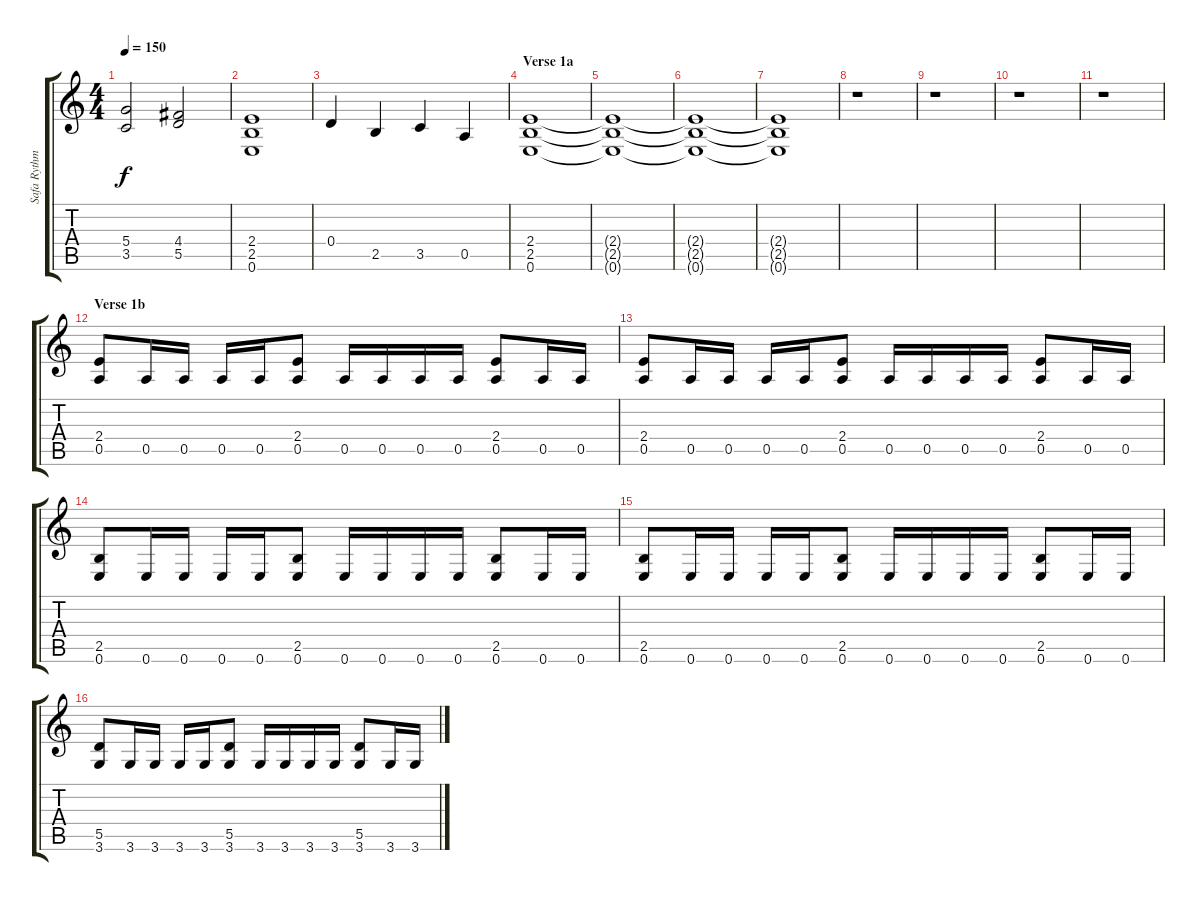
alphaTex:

\track ("Safa Rythmn" "Safa Rythm") {instrument distortionguitar}
\staff {score tabs}
\tuning (E4 B3 G3 D3 A2 E2) {hide}
\ts (4 4)
\tempo 150
\clef g2
\ks c
(5.4 3.5).2{dy f} (4.4 5.5).2 |
(2.4 2.5 0.6).1 |
0.4.4 2.5.4 3.5.4 0.5.4 |
\section ("" "Verse 1a")
(2.4 2.5 0.6).1 |
(2.4{t} 2.5{t} 0.6{t}).1 |
(2.4{t} 2.5{t} 0.6{t}).1 |
(2.4{t} 2.5{t} 0.6{t}).1 |
r.1 |
r.1 |
r.1 |
r.1 |
\section ("" "Verse 1b")
(2.4 0.5).8 0.5.16 0.5.16 0.5.16 0.5.16 (2.4 0.5).8 0.5.16 0.5.16 0.5.16 0.5.16 (2.4 0.5).8 0.5.16 0.5.16 |
(2.4 0.5).8 0.5.16 0.5.16 0.5.16 0.5.16 (2.4 0.5).8 0.5.16 0.5.16 0.5.16 0.5.16 (2.4 0.5).8 0.5.16 0.5.16 |
(2.5 0.6).8 0.6.16 0.6.16 0.6.16 0.6.16 (2.5 0.6).8 0.6.16 0.6.16 0.6.16 0.6.16 (2.5 0.6).8 0.6.16 0.6.16 |
(2.5 0.6).8 0.6.16 0.6.16 0.6.16 0.6.16 (2.5 0.6).8 0.6.16 0.6.16 0.6.16 0.6.16 (2.5 0.6).8 0.6.16 0.6.16 |
(5.5 3.6).8 3.6.16 3.6.16 3.6.16 3.6.16 (5.5 3.6).8 3.6.16 3.6.16 3.6.16 3.6.16 (5.5 3.6).8 3.6.16 3.6.16
